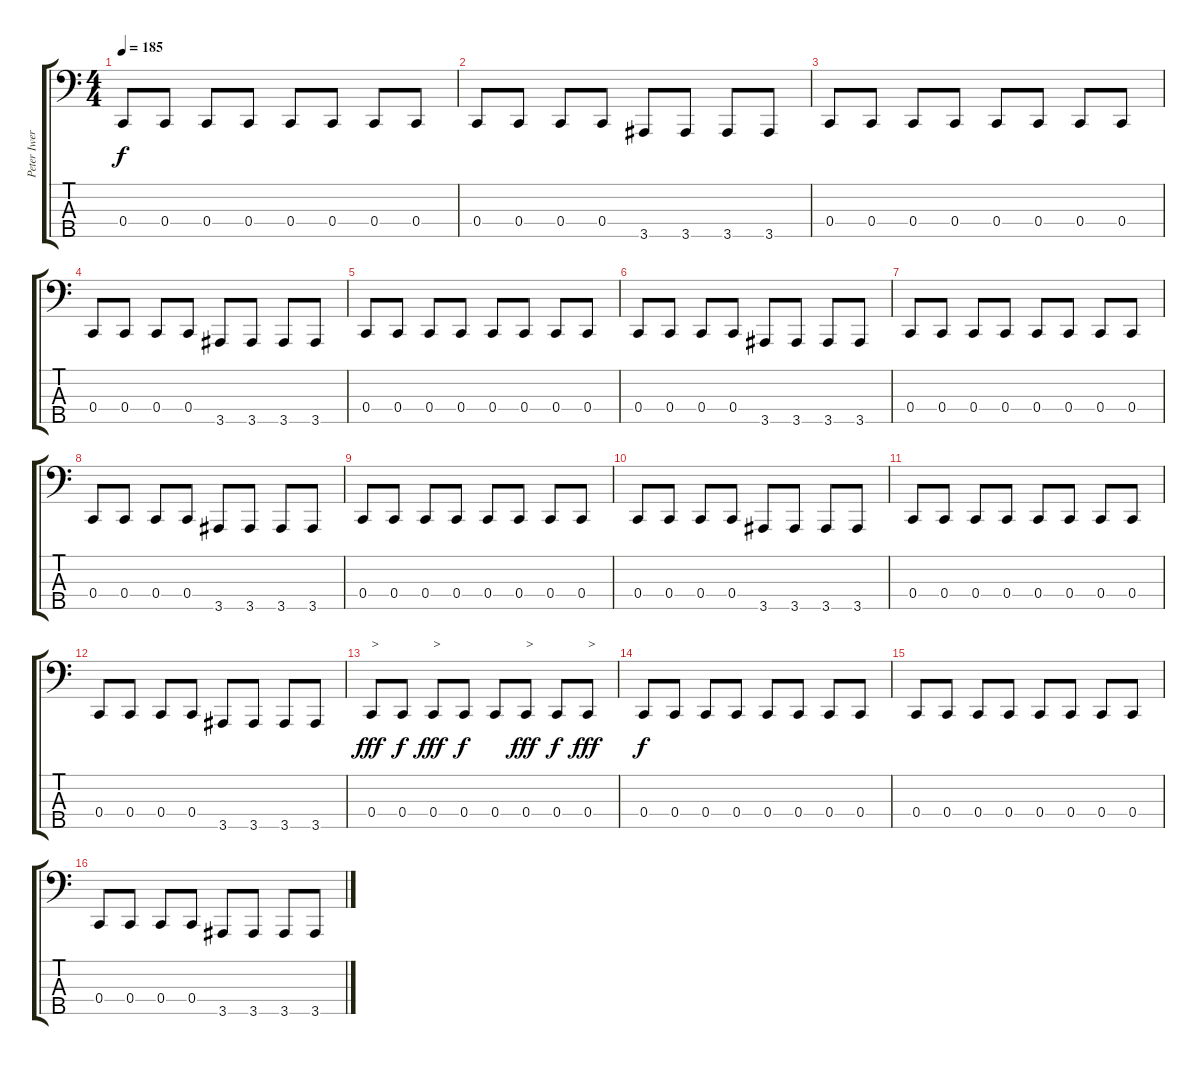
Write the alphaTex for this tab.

\track ("Peter Iwers" "Peter Iwer") {instrument electricbassfinger}
\staff {score tabs}
\tuning (Eb2 Bb1 F1 C1 G0) {hide}
\ts (4 4)
\tempo 185
\clef f4
\ks c
0.4.8{dy f} 0.4.8 0.4.8 0.4.8 0.4.8 0.4.8 0.4.8 0.4.8 |
0.4.8 0.4.8 0.4.8 0.4.8 3.5.8 3.5.8 3.5.8 3.5.8 |
0.4.8 0.4.8 0.4.8 0.4.8 0.4.8 0.4.8 0.4.8 0.4.8 |
0.4.8 0.4.8 0.4.8 0.4.8 3.5.8 3.5.8 3.5.8 3.5.8 |
0.4.8 0.4.8 0.4.8 0.4.8 0.4.8 0.4.8 0.4.8 0.4.8 |
0.4.8 0.4.8 0.4.8 0.4.8 3.5.8 3.5.8 3.5.8 3.5.8 |
0.4.8 0.4.8 0.4.8 0.4.8 0.4.8 0.4.8 0.4.8 0.4.8 |
0.4.8 0.4.8 0.4.8 0.4.8 3.5.8 3.5.8 3.5.8 3.5.8 |
0.4.8 0.4.8 0.4.8 0.4.8 0.4.8 0.4.8 0.4.8 0.4.8 |
0.4.8 0.4.8 0.4.8 0.4.8 3.5.8 3.5.8 3.5.8 3.5.8 |
0.4.8 0.4.8 0.4.8 0.4.8 0.4.8 0.4.8 0.4.8 0.4.8 |
0.4.8 0.4.8 0.4.8 0.4.8 3.5.8 3.5.8 3.5.8 3.5.8 |
0.4.8{txt ">" dy fff} 0.4.8{dy f} 0.4.8{txt ">" dy fff} 0.4.8{dy f} 0.4.8 0.4.8{txt ">" dy fff} 0.4.8{dy f} 0.4.8{txt ">" dy fff} |
0.4.8{dy f} 0.4.8 0.4.8 0.4.8 0.4.8 0.4.8 0.4.8 0.4.8 |
0.4.8 0.4.8 0.4.8 0.4.8 0.4.8 0.4.8 0.4.8 0.4.8 |
0.4.8 0.4.8 0.4.8 0.4.8 3.5.8 3.5.8 3.5.8 3.5.8
